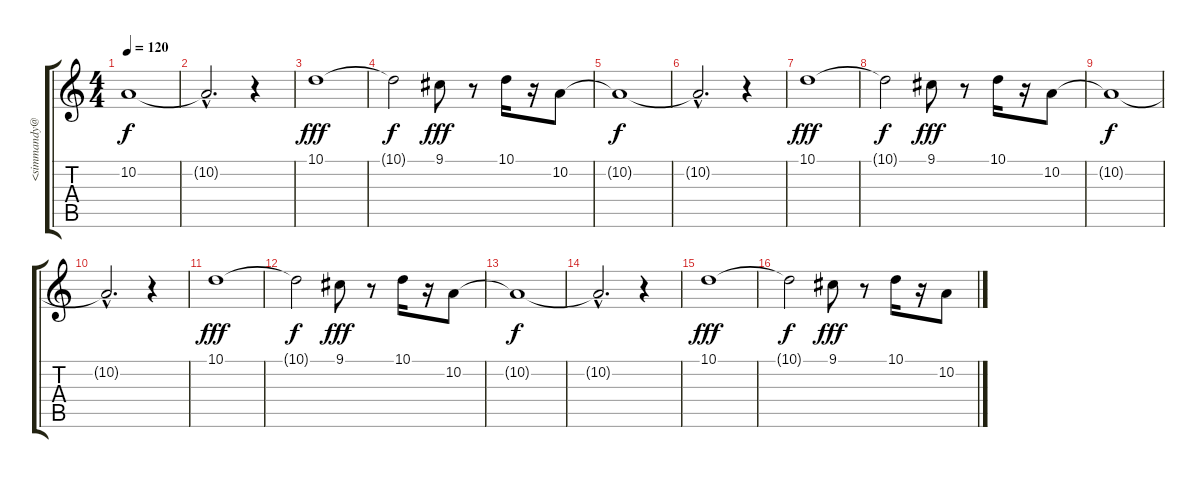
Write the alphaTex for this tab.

\track ("" "<simmandy@") {instrument shakuhachi}
\staff {score tabs}
\tuning (E4 B3 G3 D3 A2 E2) {hide}
\ts (4 4)
\tempo 120
\clef g2
\ks c
10.2{t}.1{dy f} |
10.2{hac t}.2{d} r.4 |
10.1.1{dy fff} |
10.1{t}.2{dy f} 9.1.8{dy fff} r.8 10.1.16 r.16 10.2.8 |
10.2{t}.1{dy f} |
10.2{hac t}.2{d} r.4 |
10.1.1{dy fff} |
10.1{t}.2{dy f} 9.1.8{dy fff} r.8 10.1.16 r.16 10.2.8 |
10.2{t}.1{dy f} |
10.2{hac t}.2{d} r.4 |
10.1.1{dy fff} |
10.1{t}.2{dy f} 9.1.8{dy fff} r.8 10.1.16 r.16 10.2.8 |
10.2{t}.1{dy f} |
10.2{hac t}.2{d} r.4 |
10.1.1{dy fff} |
10.1{t}.2{dy f} 9.1.8{dy fff} r.8 10.1.16 r.16 10.2.8
